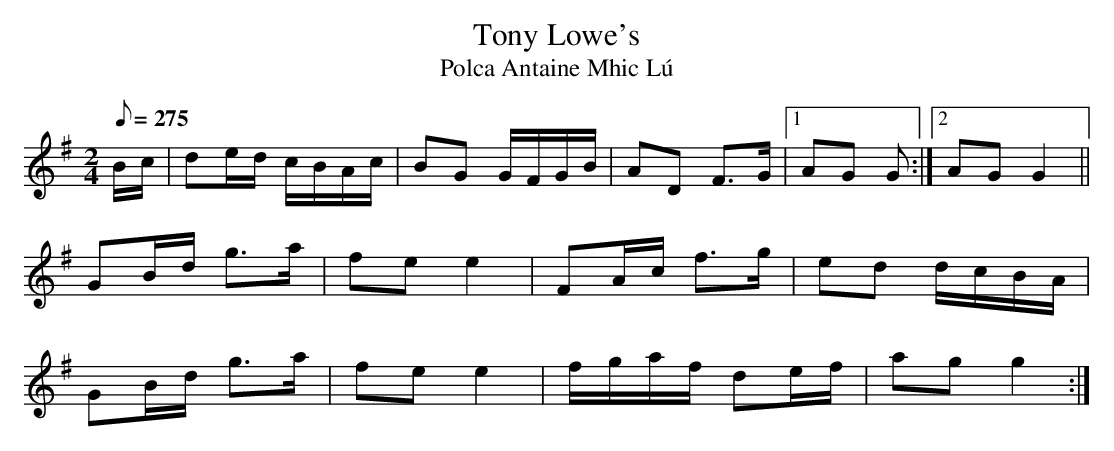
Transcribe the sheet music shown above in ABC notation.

X:1
T: Tony Lowe's
T: Polca Antaine Mhic L\'u
L: 1/8
M: 2/4
Q: 275
K: G
B/c/|de/d/ c/B/A/c/|BG G/F/G/B/|AD F>G|1 AG G :|2\
AG G2 ||
GB/d/ g>a|fe e2|FA/c/ f>g|ed d/c/B/A/|
GB/d/ g>a|fe e2|f/g/a/f/ de/f/|ag g2 :|
